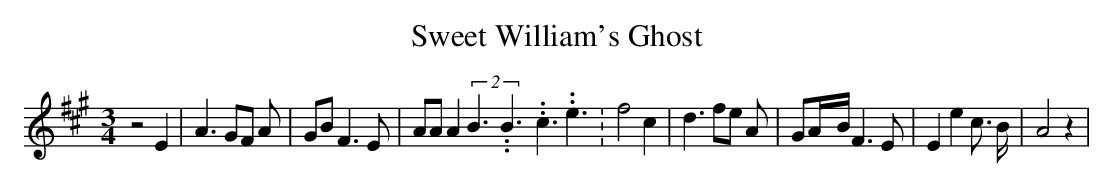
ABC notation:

X:1
T:Sweet William's Ghost
M:3/4
L:1/8
K:A
 z4 E2| A3 GF A| GB F3 E| AA A2(2B3.99999962500005/5.99999925000009B3.99999962500005/5.99999925000009c3.99999962500005/5.99999925000009 e3.99999962500005/5.99999925000009|\
 f4 c2| d3 fe A| GA/2-B/2 F3 E| E2 e2 c3/2 B/2| A4 z2|
